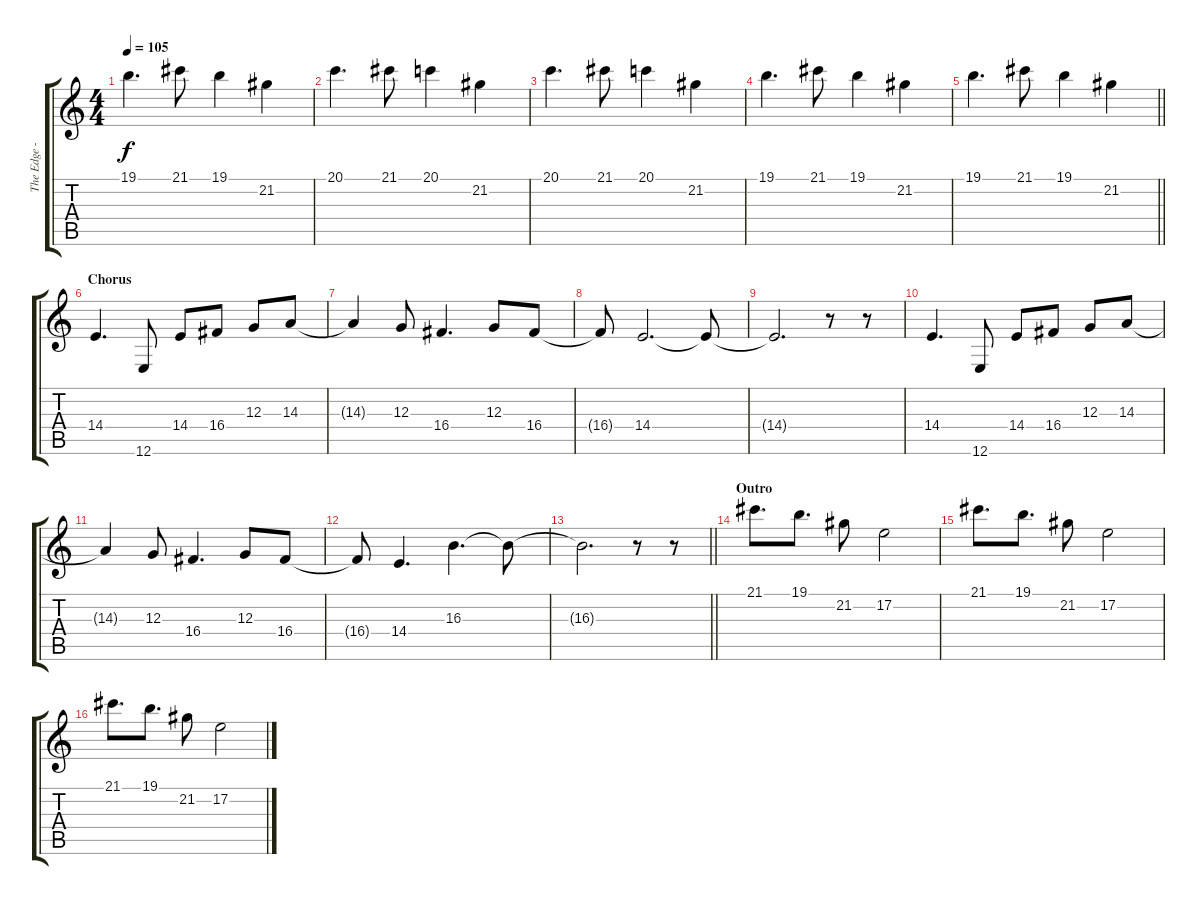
\track ("The Edge - Piano" "The Edge -") {instrument acousticgrandpiano}
\staff {score tabs}
\tuning (E4 B3 G3 D3 A2 E2) {hide}
\ts (4 4)
\tempo 105
\clef g2
\ks c
19.1.4{d dy f} 21.1.8 19.1.4 21.2.4 |
20.1.4{d} 21.1.8 20.1.4 21.2.4 |
20.1.4{d} 21.1.8 20.1.4 21.2.4 |
19.1.4{d} 21.1.8 19.1.4 21.2.4 |
\barLineRight lightlight
19.1.4{d} 21.1.8 19.1.4 21.2.4 |
\section ("" "Chorus")
14.4.4{d volume 16 instrument acousticgrandpiano} 12.6.8 14.4.8 16.4.8 12.3.8 14.3.8 |
14.3{t}.4 12.3.8 16.4.4{d} 12.3.8 16.4.8 |
16.4{t}.8 14.4.2{d} 14.4{t}.8 |
14.4{t}.2{d} r.8 r.8 |
14.4.4{d} 12.6.8 14.4.8 16.4.8 12.3.8 14.3.8 |
14.3{t}.4 12.3.8 16.4.4{d} 12.3.8 16.4.8 |
16.4{t}.8 14.4.4{d} 16.3.4{d} 16.3{t}.8 |
\barLineRight lightlight
16.3{t}.2{d} r.8 r.8 |
\section ("" "Outro")
21.1.8{d volume 12 instrument flute} 19.1.8{d} 21.2.8 17.2.2 |
21.1.8{d} 19.1.8{d} 21.2.8 17.2.2 |
21.1.8{d} 19.1.8{d} 21.2.8 17.2.2
